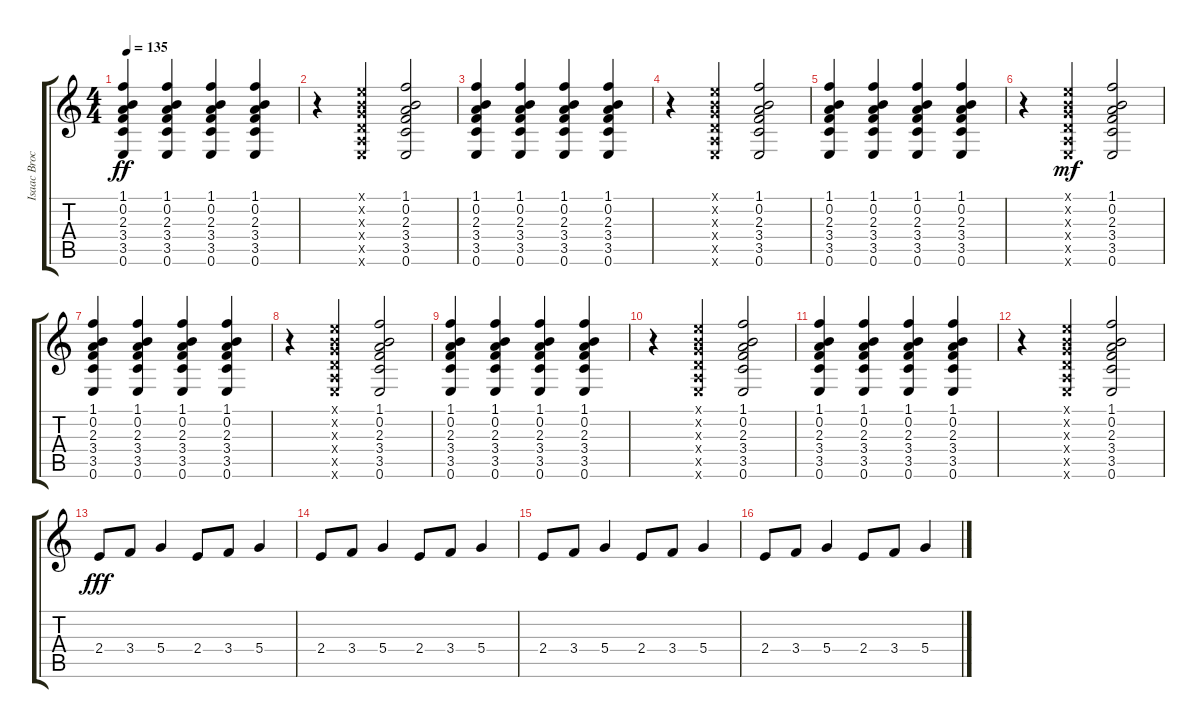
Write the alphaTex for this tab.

\track ("Isaac Brock" "Isaac Broc") {instrument electricguitarclean}
\staff {score tabs}
\tuning (E4 B3 G3 D3 A2 E2) {hide}
\ts (4 4)
\tempo 135
\clef g2
\ks c
(1.1 0.2 2.3 3.4 3.5 0.6).4{dy ff} (1.1 0.2 2.3 3.4 3.5 0.6).4 (1.1 0.2 2.3 3.4 3.5 0.6).4 (1.1 0.2 2.3 3.4 3.5 0.6).4 |
r.4 (0.1{x} 0.2{x} 0.3{x} 0.4{x} 0.5{x} 0.6{x}).4 (1.1 0.2 2.3 3.4 3.5 0.6).2 |
(1.1 0.2 2.3 3.4 3.5 0.6).4 (1.1 0.2 2.3 3.4 3.5 0.6).4 (1.1 0.2 2.3 3.4 3.5 0.6).4 (1.1 0.2 2.3 3.4 3.5 0.6).4 |
r.4 (0.1{x} 0.2{x} 0.3{x} 0.4{x} 0.5{x} 0.6{x}).4 (1.1 0.2 2.3 3.4 3.5 0.6).2 |
(1.1 0.2 2.3 3.4 3.5 0.6).4 (1.1 0.2 2.3 3.4 3.5 0.6).4 (1.1 0.2 2.3 3.4 3.5 0.6).4 (1.1 0.2 2.3 3.4 3.5 0.6).4 |
r.4 (0.1{x} 0.2{x} 0.3{x} 0.4{x} 0.5{x} 0.6{x}).4{dy mf} (1.1 0.2 2.3 3.4 3.5 0.6).2 |
(1.1 0.2 2.3 3.4 3.5 0.6).4 (1.1 0.2 2.3 3.4 3.5 0.6).4 (1.1 0.2 2.3 3.4 3.5 0.6).4 (1.1 0.2 2.3 3.4 3.5 0.6).4 |
r.4 (0.1{x} 0.2{x} 0.3{x} 0.4{x} 0.5{x} 0.6{x}).4 (1.1 0.2 2.3 3.4 3.5 0.6).2 |
(1.1 0.2 2.3 3.4 3.5 0.6).4 (1.1 0.2 2.3 3.4 3.5 0.6).4 (1.1 0.2 2.3 3.4 3.5 0.6).4 (1.1 0.2 2.3 3.4 3.5 0.6).4 |
r.4 (0.1{x} 0.2{x} 0.3{x} 0.4{x} 0.5{x} 0.6{x}).4 (1.1 0.2 2.3 3.4 3.5 0.6).2 |
(1.1 0.2 2.3 3.4 3.5 0.6).4 (1.1 0.2 2.3 3.4 3.5 0.6).4 (1.1 0.2 2.3 3.4 3.5 0.6).4 (1.1 0.2 2.3 3.4 3.5 0.6).4 |
r.4 (0.1{x} 0.2{x} 0.3{x} 0.4{x} 0.5{x} 0.6{x}).4 (1.1 0.2 2.3 3.4 3.5 0.6).2 |
2.4.8{dy fff} 3.4.8 5.4.4 2.4.8 3.4.8 5.4.4 |
2.4.8 3.4.8 5.4.4 2.4.8 3.4.8 5.4.4 |
2.4.8 3.4.8 5.4.4 2.4.8 3.4.8 5.4.4 |
2.4.8 3.4.8 5.4.4 2.4.8 3.4.8 5.4.4
